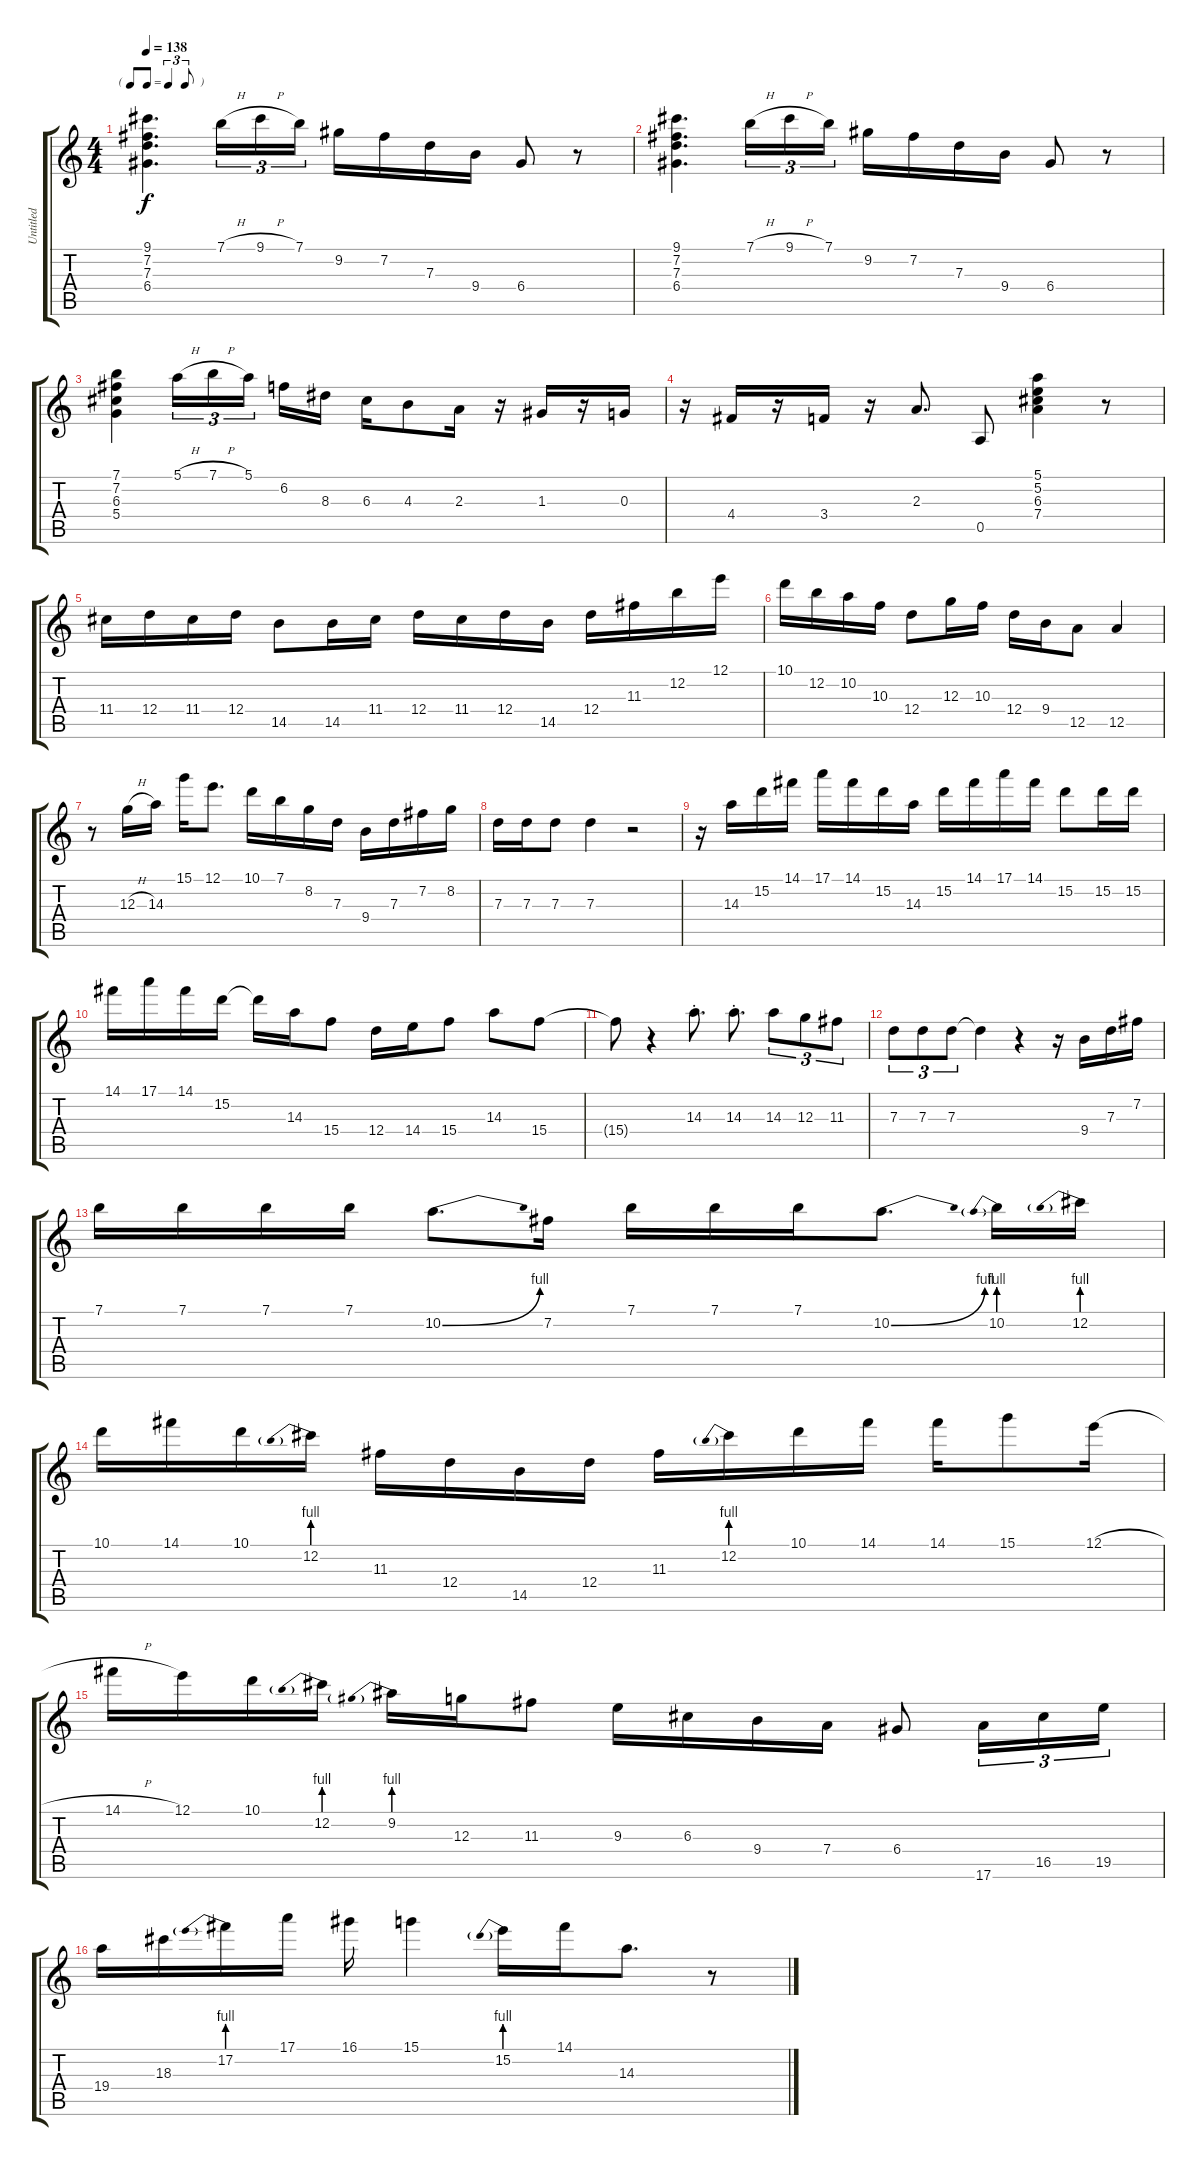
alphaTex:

\track ("Untitled" "Untitled") {instrument acousticguitarsteel}
\staff {score tabs}
\tuning (E4 B3 G3 D3 A2 E2) {hide}
\ts (4 4)
\tf triplet8th
\tempo 138
\clef g2
\ks c
(9.1 7.2 7.3 6.4).4{d dy f instrument acousticguitarsteel} 7.1{h}.16{tu (3 2)} 9.1{h}.16{tu (3 2)} 7.1.16{tu (3 2)} 9.2.16 7.2.16 7.3.16 9.4.16 6.4.8 r.8 |
(9.1 7.2 7.3 6.4).4{d} 7.1{h}.16{tu (3 2)} 9.1{h}.16{tu (3 2)} 7.1.16{tu (3 2)} 9.2.16 7.2.16 7.3.16 9.4.16 6.4.8 r.8 |
(7.1 7.2 6.3 5.4).4 5.1{h}.16{tu (3 2)} 7.1{h}.16{tu (3 2)} 5.1.16{tu (3 2) beam splitsecondary} 6.2.16 8.3.16 6.3.16 4.3.8 2.3.16 r.16 1.3.16 r.16 0.3.16 |
r.16 4.4.16 r.16 3.4.16 r.16 2.3.8{d} 0.5.8 (5.1 5.2 6.3 7.4).4 r.8 |
11.4.16 12.4.16 11.4.16 12.4.16 14.5.8 14.5.16 11.4.16 12.4.16 11.4.16 12.4.16 14.5.16 12.4.16 11.3.16 12.2.16 12.1.16 |
10.1.16 12.2.16 10.2.16 10.3.16 12.4.8 12.3.16 10.3.16 12.4.16 9.4.16 12.5.8 12.5.4 |
r.8 12.3{h}.16 14.3.16 15.1.16 12.1.8{d} 10.1.16 7.1.16 8.2.16 7.3.16 9.4.16 7.3.16 7.2.16 8.2.16 |
7.3.16 7.3.16 7.3.8 7.3.4 r.2 |
r.16 14.3.16 15.2.16 14.1.16 17.1.16 14.1.16 15.2.16 14.3.16 15.2.16 14.1.16 17.1.16 14.1.16 15.2.8 15.2.16 15.2.16 |
14.1.16 17.1.16 14.1.16 15.2.16 15.2{t}.16 14.3.16 15.4.8 12.4.16 14.4.16 15.4.8 14.3.8 15.4.8 |
15.4{t}.8 r.4 14.3{st}.8{d} 14.3{st}.8{d} 14.3.8{tu (3 2)} 12.3.8{tu (3 2)} 11.3.8{tu (3 2)} |
7.3.8{tu (3 2)} 7.3.8{tu (3 2)} 7.3.8{tu (3 2)} 7.3{t}.4 r.4 r.16 9.4.16 7.3.16 7.2.16 |
7.1.16 7.1.16 7.1.16 7.1.16 10.2{be (bend 0 0 60 4)}.8{d} 7.2.16 7.1.16 7.1.16 7.1.16 10.2{be (bend 0 0 60 4)}.8{d} 10.2{be (prebend 0 4 60 4)}.16 12.2{be (prebend 0 4 60 4)}.16 |
10.1.16 14.1.16 10.1.16 12.2{be (prebend 0 4 60 4)}.16 11.3.16 12.4.16 14.5.16 12.4.16 11.3.16 12.2{be (prebend 0 4 60 4)}.16 10.1.16 14.1.16 14.1.16 15.1.8 12.1{h}.16 |
14.1{h}.16 12.1.16 10.1.16 12.2{be (prebend 0 4 60 4)}.16 9.2{be (prebend 0 4 60 4)}.16 12.3.16 11.3.8 9.3.16 6.3.16 9.4.16 7.4.16 6.4.8 17.6.16{tu (3 2)} 16.5.16{tu (3 2)} 19.5.16{tu (3 2)} |
19.4.16 18.3.16 17.2{be (prebend 0 4 60 4)}.16 17.1.16 16.1.16 15.1.4 15.2{be (prebend 0 4 60 4)}.16 14.1.16 14.3.8{d} r.8
